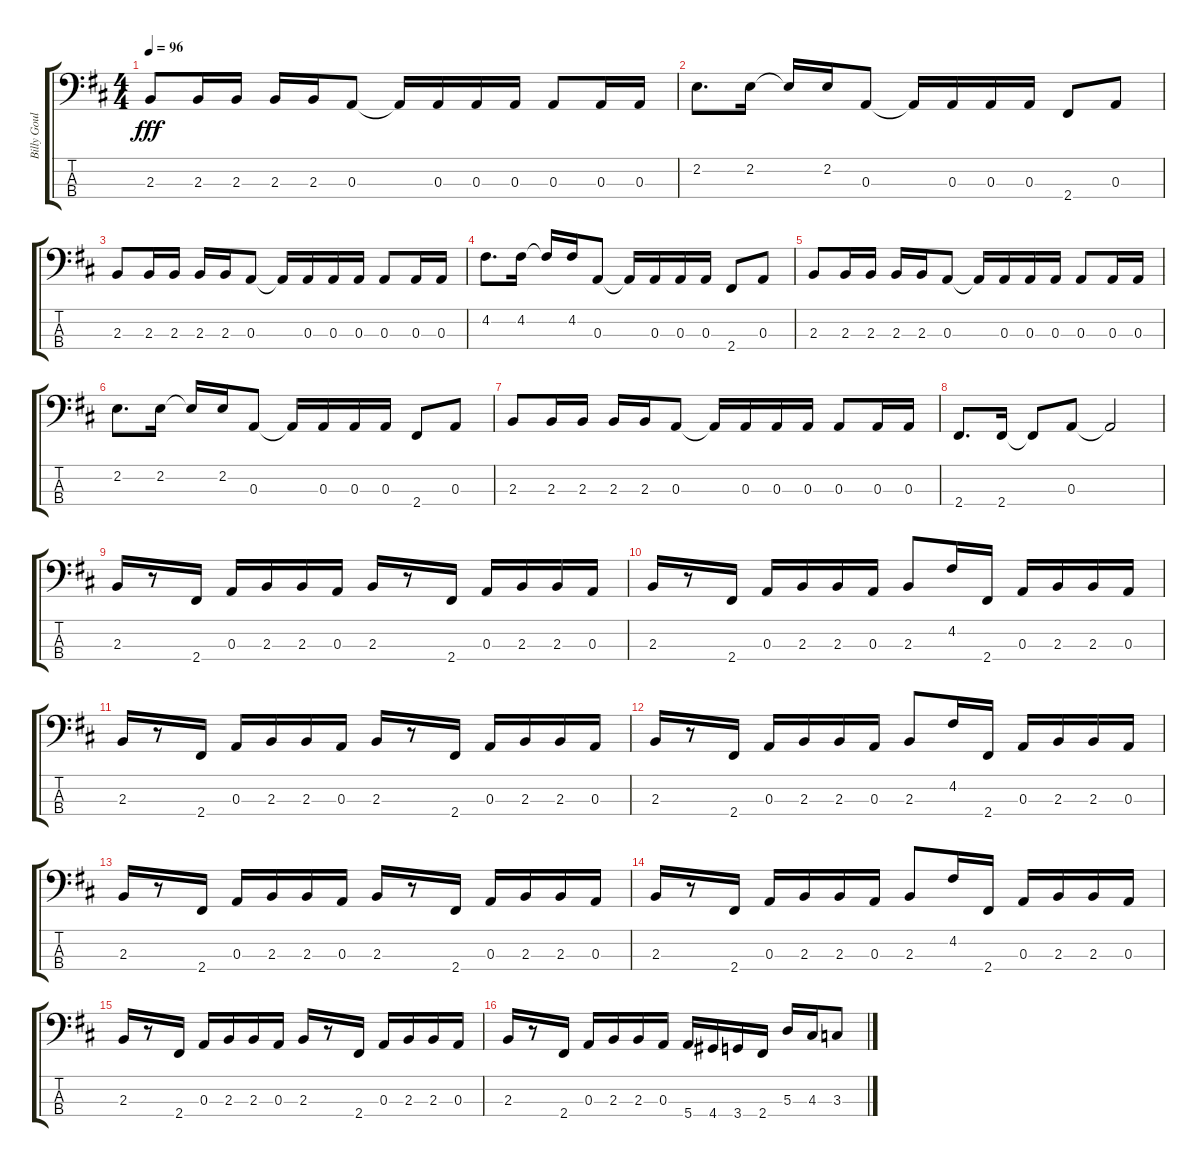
\track ("Billy Gould" "Billy Goul") {instrument electricbasspick}
\staff {score tabs}
\tuning (G2 D2 A1 E1) {hide}
\ts (4 4)
\tempo 96
\clef f4
\ks d
2.3.8{dy fff} 2.3.16 2.3.16 2.3.16 2.3.16 0.3.8 0.3{t}.16 0.3.16 0.3.16 0.3.16 0.3.8 0.3.16 0.3.16 |
2.2.8{d} 2.2.16 2.2{t}.16 2.2.16 0.3.8 0.3{t}.16 0.3.16 0.3.16 0.3.16 2.4.8 0.3.8 |
2.3.8 2.3.16 2.3.16 2.3.16 2.3.16 0.3.8 0.3{t}.16 0.3.16 0.3.16 0.3.16 0.3.8 0.3.16 0.3.16 |
4.2.8{d} 4.2.16 4.2{t}.16 4.2.16 0.3.8 0.3{t}.16 0.3.16 0.3.16 0.3.16 2.4.8 0.3.8 |
2.3.8 2.3.16 2.3.16 2.3.16 2.3.16 0.3.8 0.3{t}.16 0.3.16 0.3.16 0.3.16 0.3.8 0.3.16 0.3.16 |
2.2.8{d} 2.2.16 2.2{t}.16 2.2.16 0.3.8 0.3{t}.16 0.3.16 0.3.16 0.3.16 2.4.8 0.3.8 |
2.3.8 2.3.16 2.3.16 2.3.16 2.3.16 0.3.8 0.3{t}.16 0.3.16 0.3.16 0.3.16 0.3.8 0.3.16 0.3.16 |
2.4.8{d} 2.4.16 2.4{t}.8 0.3.8 0.3{t}.2 |
2.3.16 r.8 2.4.16 0.3.16 2.3.16 2.3.16 0.3.16 2.3.16 r.8 2.4.16 0.3.16 2.3.16 2.3.16 0.3.16 |
2.3.16 r.8 2.4.16 0.3.16 2.3.16 2.3.16 0.3.16 2.3.8 4.2.16 2.4.16 0.3.16 2.3.16 2.3.16 0.3.16 |
2.3.16 r.8 2.4.16 0.3.16 2.3.16 2.3.16 0.3.16 2.3.16 r.8 2.4.16 0.3.16 2.3.16 2.3.16 0.3.16 |
2.3.16 r.8 2.4.16 0.3.16 2.3.16 2.3.16 0.3.16 2.3.8 4.2.16 2.4.16 0.3.16 2.3.16 2.3.16 0.3.16 |
2.3.16 r.8 2.4.16 0.3.16 2.3.16 2.3.16 0.3.16 2.3.16 r.8 2.4.16 0.3.16 2.3.16 2.3.16 0.3.16 |
2.3.16 r.8 2.4.16 0.3.16 2.3.16 2.3.16 0.3.16 2.3.8 4.2.16 2.4.16 0.3.16 2.3.16 2.3.16 0.3.16 |
2.3.16 r.8 2.4.16 0.3.16 2.3.16 2.3.16 0.3.16 2.3.16 r.8 2.4.16 0.3.16 2.3.16 2.3.16 0.3.16 |
2.3.16 r.8 2.4.16 0.3.16 2.3.16 2.3.16 0.3.16 5.4.16 4.4.16 3.4.16 2.4.16 5.3.16 4.3.16 3.3.8
